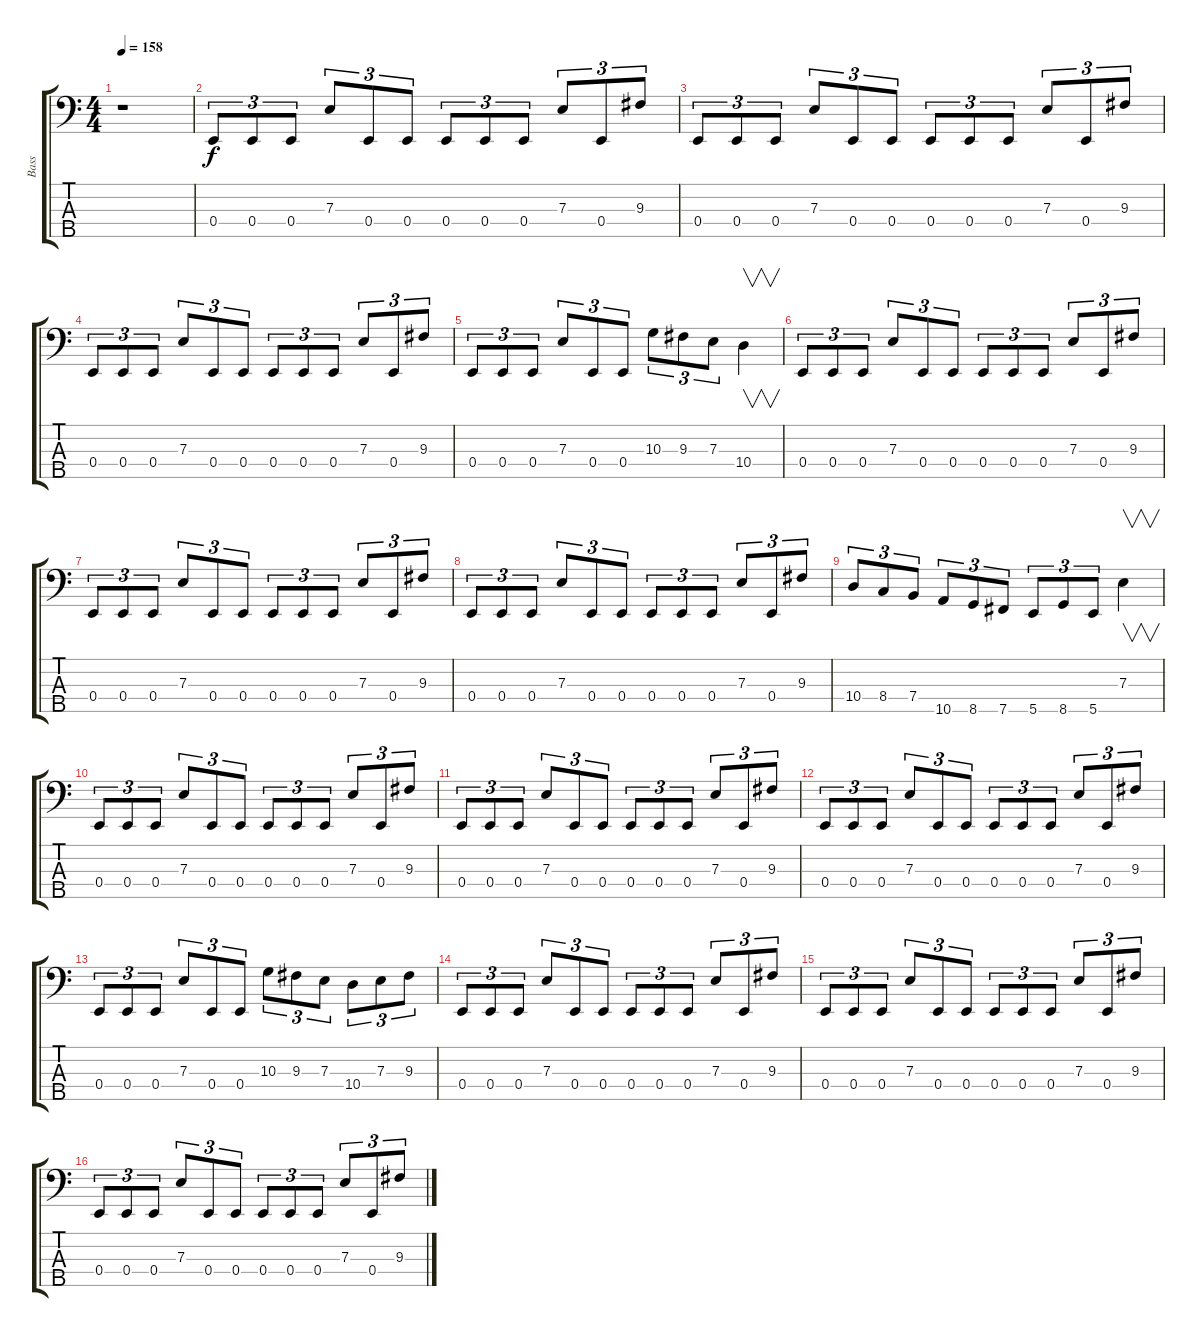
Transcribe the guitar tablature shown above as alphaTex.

\track ("Bass" "Bass") {instrument electricbasspick}
\staff {score tabs}
\tuning (G2 D2 A1 E1 B0) {hide}
\ts (4 4)
\tempo 158
\clef f4
\ks c
r.1{dy f instrument electricbasspick} |
0.4.8{tu (3 2)} 0.4.8{tu (3 2)} 0.4.8{tu (3 2)} 7.3.8{tu (3 2)} 0.4.8{tu (3 2)} 0.4.8{tu (3 2)} 0.4.8{tu (3 2)} 0.4.8{tu (3 2)} 0.4.8{tu (3 2)} 7.3.8{tu (3 2)} 0.4.8{tu (3 2)} 9.3.8{tu (3 2)} |
0.4.8{tu (3 2)} 0.4.8{tu (3 2)} 0.4.8{tu (3 2)} 7.3.8{tu (3 2)} 0.4.8{tu (3 2)} 0.4.8{tu (3 2)} 0.4.8{tu (3 2)} 0.4.8{tu (3 2)} 0.4.8{tu (3 2)} 7.3.8{tu (3 2)} 0.4.8{tu (3 2)} 9.3.8{tu (3 2)} |
0.4.8{tu (3 2)} 0.4.8{tu (3 2)} 0.4.8{tu (3 2)} 7.3.8{tu (3 2)} 0.4.8{tu (3 2)} 0.4.8{tu (3 2)} 0.4.8{tu (3 2)} 0.4.8{tu (3 2)} 0.4.8{tu (3 2)} 7.3.8{tu (3 2)} 0.4.8{tu (3 2)} 9.3.8{tu (3 2)} |
0.4.8{tu (3 2)} 0.4.8{tu (3 2)} 0.4.8{tu (3 2)} 7.3.8{tu (3 2)} 0.4.8{tu (3 2)} 0.4.8{tu (3 2)} 10.3.8{tu (3 2)} 9.3.8{tu (3 2)} 7.3.8{tu (3 2)} 10.4.4{v} |
0.4.8{tu (3 2)} 0.4.8{tu (3 2)} 0.4.8{tu (3 2)} 7.3.8{tu (3 2)} 0.4.8{tu (3 2)} 0.4.8{tu (3 2)} 0.4.8{tu (3 2)} 0.4.8{tu (3 2)} 0.4.8{tu (3 2)} 7.3.8{tu (3 2)} 0.4.8{tu (3 2)} 9.3.8{tu (3 2)} |
0.4.8{tu (3 2)} 0.4.8{tu (3 2)} 0.4.8{tu (3 2)} 7.3.8{tu (3 2)} 0.4.8{tu (3 2)} 0.4.8{tu (3 2)} 0.4.8{tu (3 2)} 0.4.8{tu (3 2)} 0.4.8{tu (3 2)} 7.3.8{tu (3 2)} 0.4.8{tu (3 2)} 9.3.8{tu (3 2)} |
0.4.8{tu (3 2)} 0.4.8{tu (3 2)} 0.4.8{tu (3 2)} 7.3.8{tu (3 2)} 0.4.8{tu (3 2)} 0.4.8{tu (3 2)} 0.4.8{tu (3 2)} 0.4.8{tu (3 2)} 0.4.8{tu (3 2)} 7.3.8{tu (3 2)} 0.4.8{tu (3 2)} 9.3.8{tu (3 2)} |
10.4.8{tu (3 2)} 8.4.8{tu (3 2)} 7.4.8{tu (3 2)} 10.5.8{tu (3 2)} 8.5.8{tu (3 2)} 7.5.8{tu (3 2)} 5.5.8{tu (3 2)} 8.5.8{tu (3 2)} 5.5.8{tu (3 2)} 7.3.4{v} |
0.4.8{tu (3 2)} 0.4.8{tu (3 2)} 0.4.8{tu (3 2)} 7.3.8{tu (3 2)} 0.4.8{tu (3 2)} 0.4.8{tu (3 2)} 0.4.8{tu (3 2)} 0.4.8{tu (3 2)} 0.4.8{tu (3 2)} 7.3.8{tu (3 2)} 0.4.8{tu (3 2)} 9.3.8{tu (3 2)} |
0.4.8{tu (3 2)} 0.4.8{tu (3 2)} 0.4.8{tu (3 2)} 7.3.8{tu (3 2)} 0.4.8{tu (3 2)} 0.4.8{tu (3 2)} 0.4.8{tu (3 2)} 0.4.8{tu (3 2)} 0.4.8{tu (3 2)} 7.3.8{tu (3 2)} 0.4.8{tu (3 2)} 9.3.8{tu (3 2)} |
0.4.8{tu (3 2)} 0.4.8{tu (3 2)} 0.4.8{tu (3 2)} 7.3.8{tu (3 2)} 0.4.8{tu (3 2)} 0.4.8{tu (3 2)} 0.4.8{tu (3 2)} 0.4.8{tu (3 2)} 0.4.8{tu (3 2)} 7.3.8{tu (3 2)} 0.4.8{tu (3 2)} 9.3.8{tu (3 2)} |
0.4.8{tu (3 2)} 0.4.8{tu (3 2)} 0.4.8{tu (3 2)} 7.3.8{tu (3 2)} 0.4.8{tu (3 2)} 0.4.8{tu (3 2)} 10.3.8{tu (3 2)} 9.3.8{tu (3 2)} 7.3.8{tu (3 2)} 10.4.8{tu (3 2)} 7.3.8{tu (3 2)} 9.3.8{tu (3 2)} |
0.4.8{tu (3 2)} 0.4.8{tu (3 2)} 0.4.8{tu (3 2)} 7.3.8{tu (3 2)} 0.4.8{tu (3 2)} 0.4.8{tu (3 2)} 0.4.8{tu (3 2)} 0.4.8{tu (3 2)} 0.4.8{tu (3 2)} 7.3.8{tu (3 2)} 0.4.8{tu (3 2)} 9.3.8{tu (3 2)} |
0.4.8{tu (3 2)} 0.4.8{tu (3 2)} 0.4.8{tu (3 2)} 7.3.8{tu (3 2)} 0.4.8{tu (3 2)} 0.4.8{tu (3 2)} 0.4.8{tu (3 2)} 0.4.8{tu (3 2)} 0.4.8{tu (3 2)} 7.3.8{tu (3 2)} 0.4.8{tu (3 2)} 9.3.8{tu (3 2)} |
0.4.8{tu (3 2)} 0.4.8{tu (3 2)} 0.4.8{tu (3 2)} 7.3.8{tu (3 2)} 0.4.8{tu (3 2)} 0.4.8{tu (3 2)} 0.4.8{tu (3 2)} 0.4.8{tu (3 2)} 0.4.8{tu (3 2)} 7.3.8{tu (3 2)} 0.4.8{tu (3 2)} 9.3.8{tu (3 2)}
